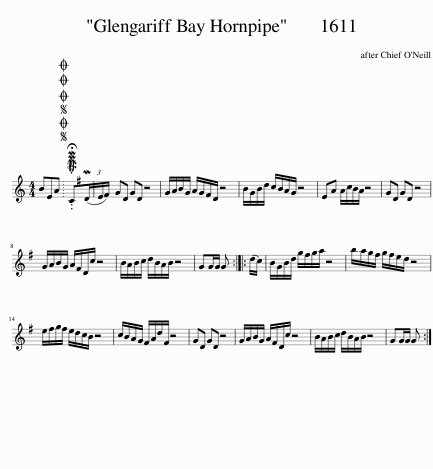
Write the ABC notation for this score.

X:1
L:1/8
M:4/4
I:linebreak $
K:C
V:1 treble
V:1
 BEA |SOSOOO .!fermata!PMTuC(3(MD/E/^F/) | GD GD z4 | G/A/B/G/ A/G/^F/D/ z4 | B/G/B/d/ c/B/A/G/ z4 | %5
 EA A/c/B/A/ z4 | GD GD z4 |$ G/A/B/G/ A/^F/D/c/ z4 | B/A/B/c/ d/B/A/B/ z4 | GG/G/ G :: %10
 (d/c/) | B/G/B/d/ g/^f/g/a/ z4 | b/a/g/^f/ g/f/e/d/ z4 |$ e/^f/g/f/ e/d/c/B/ z4 | c/B/A/G/ ^F/A/d/F/ z4 | %15
 GD GD z4 | G/A/B/G/ A/^F/D/c/ z4 | B/A/B/c/ d/B/A/B/ z4 | GG/G/ G :| %19
